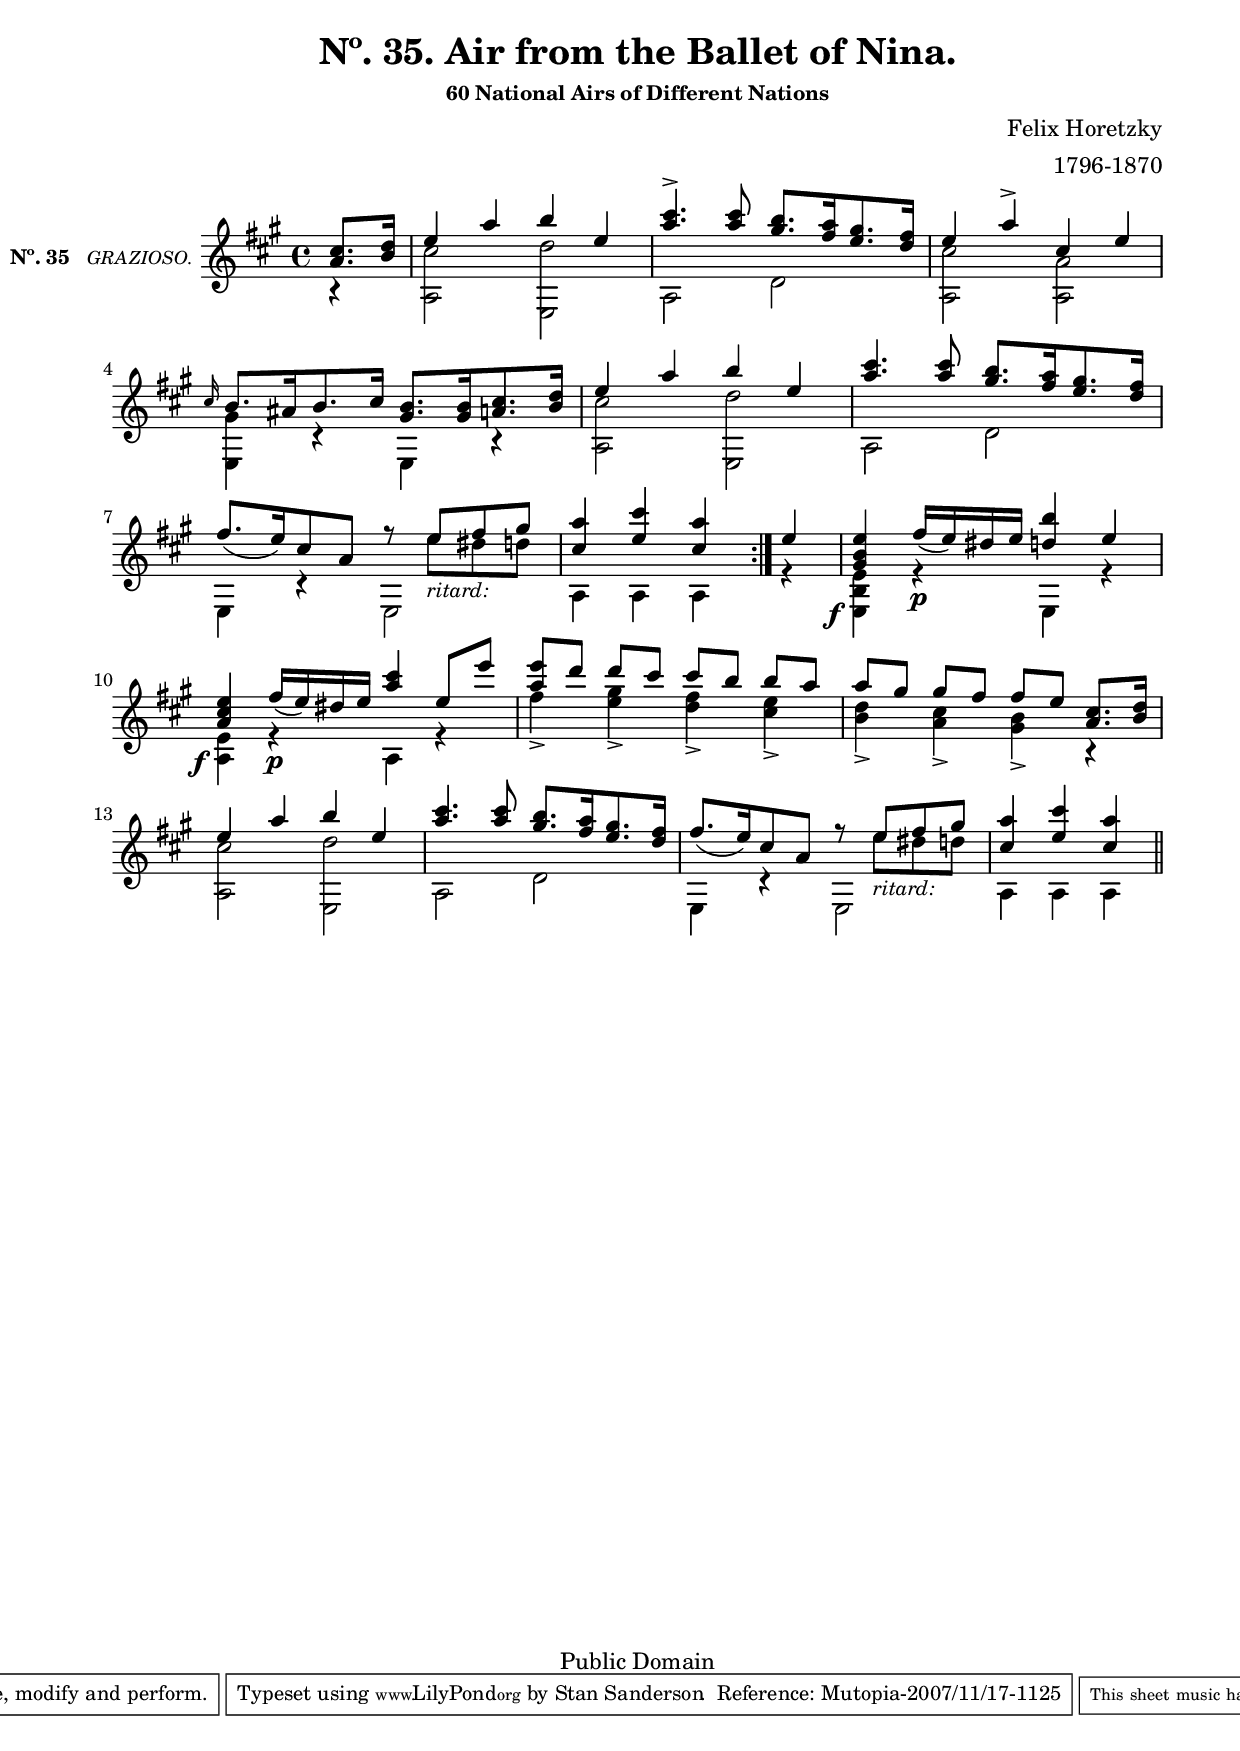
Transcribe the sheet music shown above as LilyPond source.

% Entered on Nov 9, 2007
\version "2.11.34"
%#(set-global-staff-size 17) 

\paper {
%	#(set-paper-size "a4")
%	#(set-paper-size "letter")
	left-margin = 0.75 \in
	line-width = 7.0 \in
	between-system-padding = #2.0
	between-system-space = #2.0
	ragged-last-bottom = ##t 
	ragged-bottom = ##f
}

\header {
	title = "Nº. 35. Air from the Ballet of Nina."
	subtitle = ""
	subsubtitle = "60 National Airs of Different Nations"
	composer = \markup{\column \right-align 
	{\line {Felix Horetzky} 1796-1870}}
	meter = ""
% MUTOPIA
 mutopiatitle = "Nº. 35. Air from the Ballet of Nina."
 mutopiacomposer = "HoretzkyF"
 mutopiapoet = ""
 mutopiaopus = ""
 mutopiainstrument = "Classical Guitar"
 date = "unk"
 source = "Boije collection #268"
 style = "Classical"
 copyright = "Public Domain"
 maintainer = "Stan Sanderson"
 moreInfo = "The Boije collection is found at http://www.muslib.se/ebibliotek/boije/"
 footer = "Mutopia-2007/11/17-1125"
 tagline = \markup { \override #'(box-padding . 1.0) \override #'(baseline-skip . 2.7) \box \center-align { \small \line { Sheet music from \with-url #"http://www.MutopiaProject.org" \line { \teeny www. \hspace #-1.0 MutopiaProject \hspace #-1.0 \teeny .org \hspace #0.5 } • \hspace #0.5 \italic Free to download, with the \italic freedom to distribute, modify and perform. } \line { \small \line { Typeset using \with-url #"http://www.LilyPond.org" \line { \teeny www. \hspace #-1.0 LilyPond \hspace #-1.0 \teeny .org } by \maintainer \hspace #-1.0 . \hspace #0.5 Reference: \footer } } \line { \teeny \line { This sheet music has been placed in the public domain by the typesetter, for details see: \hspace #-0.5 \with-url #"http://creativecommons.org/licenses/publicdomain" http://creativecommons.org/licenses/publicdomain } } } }
}

%%%%%%%%%%%%%%%%%%%%%%%%%%%%%%%%%%%%
%%
%% Source & comments
%%	
%%  	Felix Horetzky was born in Horyszów Ruski, Poland, January 1, 1796.
%%	Little is known about he came to the guitar. He traveled to Vienna
%%	to study under master guitarrist, Mauro Giuliani. He traveled
%%  	extensively in Europe as a concert performer and teacher. He wrote
%%  	between 100 and 150 pieces for the guitar. He died in Edinburgh
%%  	on October 6, 1870.
%%
%%	This piece is from #268, "60 National Airs of Different Nations",
%%	in the Boije collection and is in the public domain.
%%	
%%	<http://www.muslib.se/ebibliotek/boije/>
%%	Publisher: Chappell (London), no date given.
%%
%%	Carl Boije (1849-1923) was an amateur guitarist whose vast collection
%%	was donated to the State Library of Sweden after his death.
%%
%%	The dynamic markings for the most part follow the original score; obvious
%%	notation errors have been corrected.
%%
%%%%%%%%%%%%%%%%%%%%%%%%%%%%%%%%%%%%

\include "english.ly"

%%%% shortcuts

dol = \markup { \smaller\italic "dolce."}
cres = \markup{\smaller\italic"cresc:"}
cress = \markup{\tiny\smaller\italic"cresc:"}
espr = \markup{\smaller\italic"espres:"}
rit = \markup{\smaller\italic"ritard:"}
atem = \markup{\smaller\italic"a tempo:"}
smz = \markup{\smaller\italic"smorz:"} % smorzando
showTup = { \override TupletNumber #'transparent = ##f
		\override TupletBracket #'transparent = ##f }
hideTup = { \override TupletNumber #'transparent = ##t
		\override TupletBracket #'transparent = ##t }
seg = \markup {\smaller \smaller \musicglyph #"scripts.segno"}
cod = \markup {\smaller \vcenter "to" \hspace #0.7 \smaller \vcenter \musicglyph #"scripts.coda"}
toseg = \markup { \bold \vcenter "to" \hspace #0.7 \vcenter \smaller \musicglyph #"scripts.segno" }
fin = \markup {\smaller \smaller \bold \italic "Fine."}		
I = \once \override NoteColumn #'ignore-collision = ##t
sdu = \once \override Stem #'direction = #UP
sdd = \once \override Stem #'direction = #DOWN

%% End shortcuts


%%%%%%%%%%
%% Reminders
%
%    \once \override DynamicText #'extra-offset = #'(-3.75 . 5.5)
%    \once \override TextScript #'extra-offset = #'( 0.8 . -2.3 )
%    \once \override Stem #'length-fraction = #0.8
%    \once \override Beam #'positions = #'(-2.2 . -3.0)
%
%%%%%%%%%%

upper = \relative c''{
	\set Staff.instrumentName=\markup{ \center-align 
	{\smaller\bold "Nº. 35  " \smaller\smaller\italic "GRAZIOSO. " 
	}}
	\repeat volta 2 {
		\partial 4*1 <cs a>8. <d b>16 |
		e4 a b e, |
		<cs' a>4.-> <cs a>8 <b gs>8.[ <a fs>16 <gs e>8. <fs d>16] |
		e4 a-> cs, e |
		\grace cs16 b8.[ as16 b8. cs16] 
			<b gs>8.[ <b gs>16 <cs a>8. <d b>16] |
%% segno
		e4 a b e, |
		<cs' a>4. <cs a>8 <b gs>8.[ <a fs>16 <gs e>8. <fs d>16] |
		\slurDown fs8.[( e16) cs8 a] r <<{e'[_\rit fs gs]}\\{e[ ds d]}>> |
		<a' cs,>4 <cs e,> <a cs,>
	}
	e4 |
	<e b gs> fs16(_\p e) ds e <b' d,>4 e, |
	<e cs a>  fs16(_\p e) ds e <cs' a>4 e,8 e' |
	<e a,>[ d] d[ cs] cs[ b] b[ a] |
	a[ gs] gs[ fs] fs[ e] <cs a>8.[ <d b>16] 
	
	e4 a b e, |
	<cs' a>4. <cs a>8 <b gs>8.[ <a fs>16 <gs e>8. <fs d>16] |
	\slurDown fs8.[( e16) cs8 a] r <<{e'[_\rit fs gs]}\\{e[ ds d]}>> |
	<a' cs,>4 <cs e,> <a cs,>
}


lower = \relative c' { 
	\override Staff.NoteCollision 
	#'merge-differently-headed = ##t
	\set fingeringOrientations = #'(left)
	\repeat volta 2 {
		\partial 4*1 r4 |
		<cs' a,>2 <d e,,> |
		a, d |
		<cs' a,> <a a,> |
		<gs e,>4 r e, r |
%% segno
		<cs'' a,>2 <d e,,> |
		a, d |
		e,4 r e2 |
		a4 a a 
	}
	
	r |
	 \once \override DynamicText #'extra-offset = #'(-2.5 . 2.0)
	<e' b e,>_\f r e, r |
	 \once \override DynamicText #'extra-offset = #'(-2.5 . 2.0)
	<e' a,>_\f r a, r |
	fs''_> <gs e>_> <fs d>_> <e cs>_> |
	<d b>_> <cs a>_> <b gs>_> r |
	
	<cs a,>2 <d e,,> |
	a, d |
	e,4 r e2 |
	a4 a a 
}

staffClassicalGuitar = \new Staff  {
		\time 4/4
		\key a \major
		\set Staff.connectArpeggios = ##t
		\set Staff.midiInstrument="acoustic guitar (nylon)"
		<<
			\new Voice = A { \voiceOne  \upper }
			\new Voice = C { \voiceFour  \lower }
		>>
		\bar "||"   %%  "|."
}

\score { 
		<<
			\staffClassicalGuitar
		>>
		}
		
\layout  {\context {
   \Staff
   \consists Span_arpeggio_engraver
 } }

\score {
	\unfoldRepeats
	\staffClassicalGuitar
	\midi {
		\context {
			\Score
			tempoWholesPerMinute = #(ly:make-moment 90 4)
		}
		\context {
			\Voice
			\remove "Dynamic_performer"
	    }
    }
}
